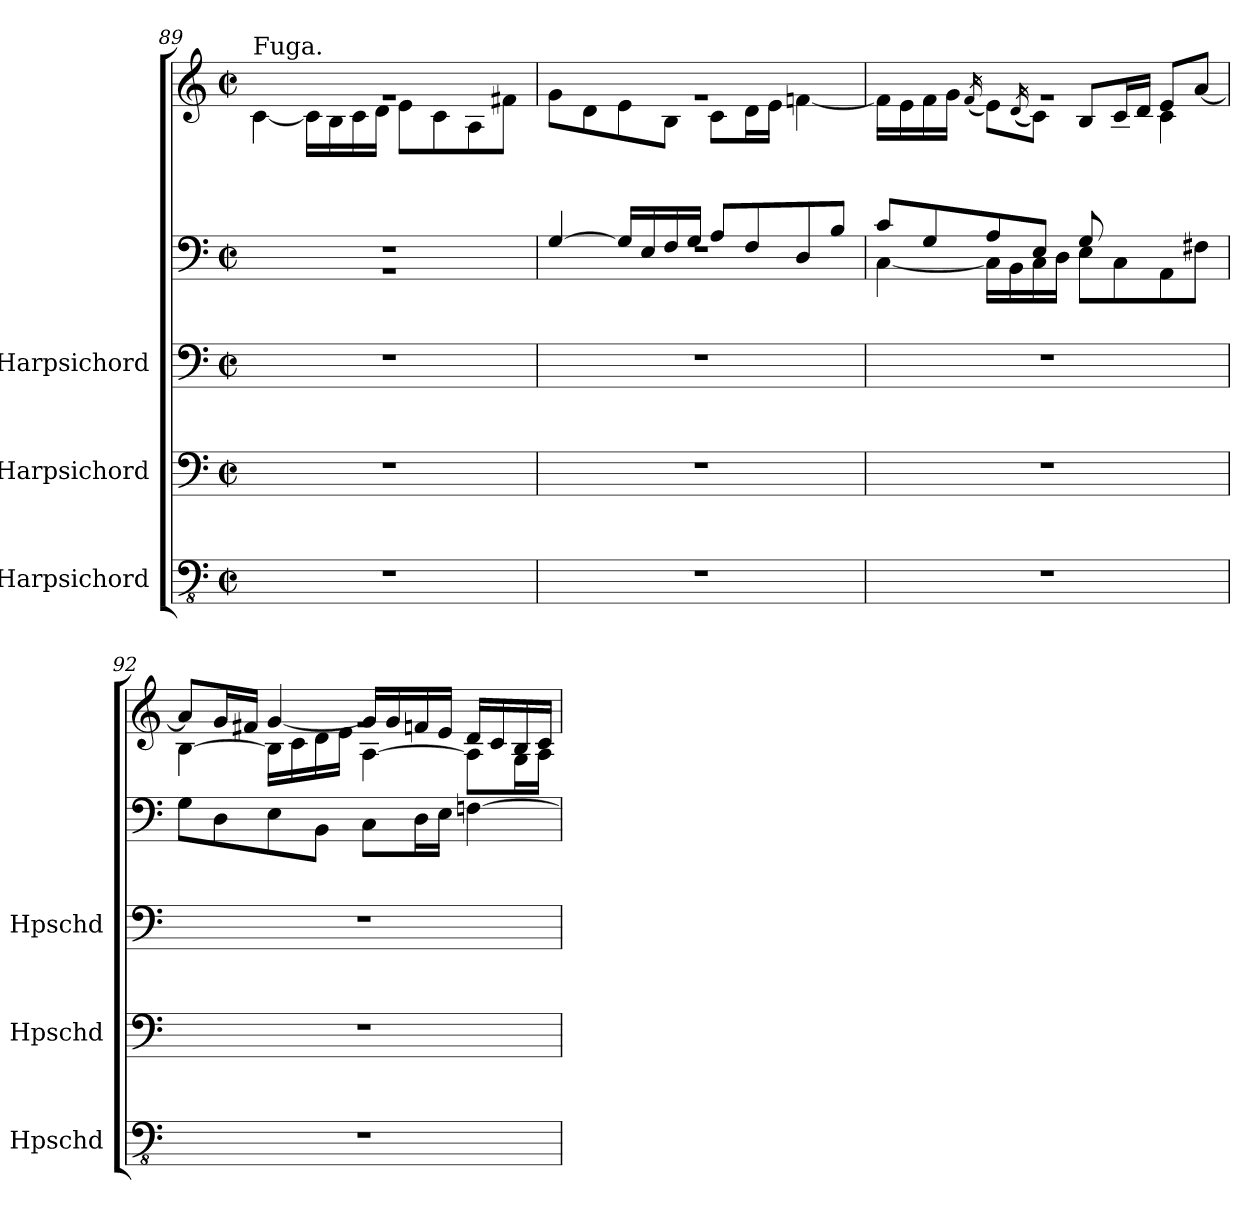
**kern	**kern	**kern	**kern	**kern
*part3	*part2	*part1	*part1	*part1
*staff5	*staff4	*staff3	*staff2	*staff1
*I"Harpsichord	*I"Harpsichord	*I"Harpsichord	*	*
*I'Hpschd	*I'Hpschd	*I'Hpschd	*	*
!!LO:PB:g=z
*clefFv4	*clefF4	*clefF4	*clefF4	*clefG2
*k[]	*k[]	*k[]	*k[]	*k[]
*M2/2	*M2/2	*M2/2	*M2/2	*M2/2
*met(c|)	*met(c|)	*met(c|)	*met(c|)	*met(c|)
*MM60	*MM60	*MM60	*MM60	*MM60
=89	=89	=89	=89	=89
*	*	*	*^	*^
!	!	!	!	!	!LO:TX:a:t=Fuga.	!
1r	1r	1r	1rBB	1rF	1rg	[4c\
.	.	.	.	.	.	16c\LL]
.	.	.	.	.	.	16B\
.	.	.	.	.	.	16c\
.	.	.	.	.	.	16d\JJ
.	.	.	.	.	.	8e\L
.	.	.	.	.	.	8c\
.	.	.	.	.	.	8A\
.	.	.	.	.	.	8f#X\J
=90	=90	=90	=90	=90	=90	=90
1r	1r	1r	[4G/	1rF	1rg	8g\L
.	.	.	.	.	.	8d\
.	.	.	16G/LL]	.	.	8e\
.	.	.	16E/	.	.	.
.	.	.	16F/	.	.	8B\J
.	.	.	16G/JJ	.	.	.
.	.	.	8A/L	.	.	8c\L
.	.	.	8F/	.	.	16d\L
.	.	.	.	.	.	16e\JJ
.	.	.	8D/	.	.	[4fn\
.	.	.	8B/J	.	.	.
=91	=91	=91	=91	=91	=91	=91
*	*	*	*	*	*	*^
1r	1r	1r	8c/L	[4C\	1rg	16f\LL]	8ryy
.	.	.	.	.	.	16e\	.
*	*	*	*	*	*	*v	*v
.	.	.	8G/	.	.	16f\
.	.	.	.	.	.	16g\JJ
.	.	.	.	.	.	(16qf/
.	.	.	8A/	16C\LL]	.	8e\L)
.	.	.	.	16BB\	.	.
.	.	.	.	.	.	(16qd/
.	.	.	8E/J	16C\	.	8c\J)
.	.	.	.	16D\JJ	.	.
.	.	.	8G/L	8E\L	.	8B/L
*	*	*	*	*	*	*^
.	.	.	4.ryy	8C\	.	16c/L	16A\L
.	.	.	.	.	.	16d/JJ	16B\JJ
.	.	.	.	8AA\	.	8e/L	4c\
.	.	.	.	8F#X\J	.	[8a/J	.
*	*	*	*v	*v	*	*	*
=92	=92	=92	=92	=92	=92	=92
1r	1r	1r	8G\L	1rg	8a/L]	[4B\
.	.	.	8D\	.	16g/L	.
.	.	.	.	.	16f#X/JJ	.
.	.	.	8E\	.	[4g/	16B\LL]
.	.	.	.	.	.	16c\
.	.	.	8BB\J	.	.	16d\
.	.	.	.	.	.	16e\JJ
.	.	.	8C\L	.	16g/LL]	[4A\
.	.	.	.	.	16g/	.
.	.	.	16D\L	.	16fn/	.
.	.	.	16E\JJ	.	16e/JJ	.
.	.	.	[4Fn\	.	16d/LL	8A\L]
.	.	.	.	.	16c/	.
.	.	.	.	.	16B/	16G\L
.	.	.	.	.	16c/JJ	16A\JJ
*	*	*	*	*v	*v	*v
=	=	=	=	=
*-	*-	*-	*-	*-
